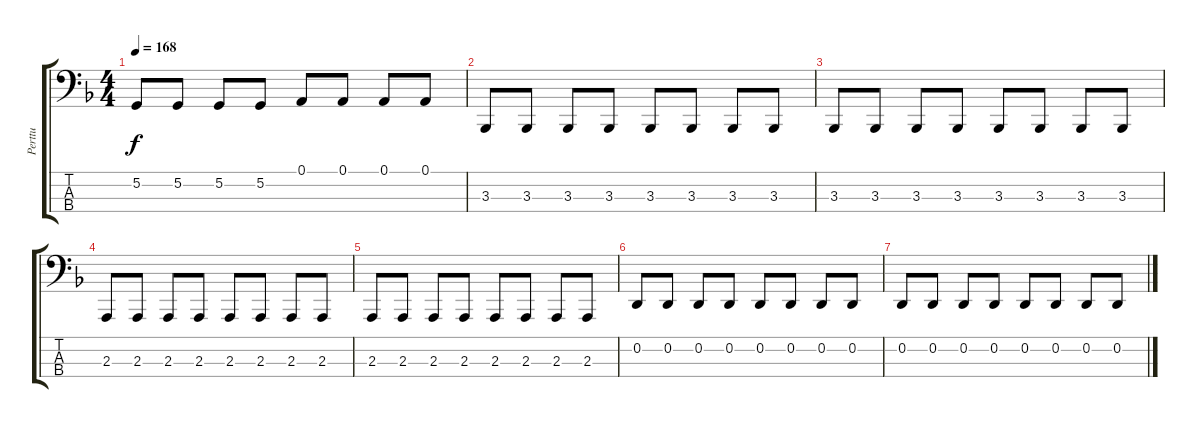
\track ("Perttu" "Perttu") {instrument pizzicatostrings}
\staff {score tabs}
\tuning (A2 D2 G1 C1) {hide}
\ts (4 4)
\tempo 168
\clef f4
\ks f
5.2.8{dy f} 5.2.8 5.2.8 5.2.8 0.1.8 0.1.8 0.1.8 0.1.8 |
3.3.8 3.3.8 3.3.8 3.3.8 3.3.8 3.3.8 3.3.8 3.3.8 |
3.3.8 3.3.8 3.3.8 3.3.8 3.3.8 3.3.8 3.3.8 3.3.8 |
2.3.8 2.3.8 2.3.8 2.3.8 2.3.8 2.3.8 2.3.8 2.3.8 |
2.3.8 2.3.8 2.3.8 2.3.8 2.3.8 2.3.8 2.3.8 2.3.8 |
0.2.8{volume 15 instrument distortionguitar} 0.2.8 0.2.8 0.2.8 0.2.8 0.2.8 0.2.8 0.2.8 |
0.2.8 0.2.8 0.2.8 0.2.8 0.2.8 0.2.8 0.2.8 0.2.8
